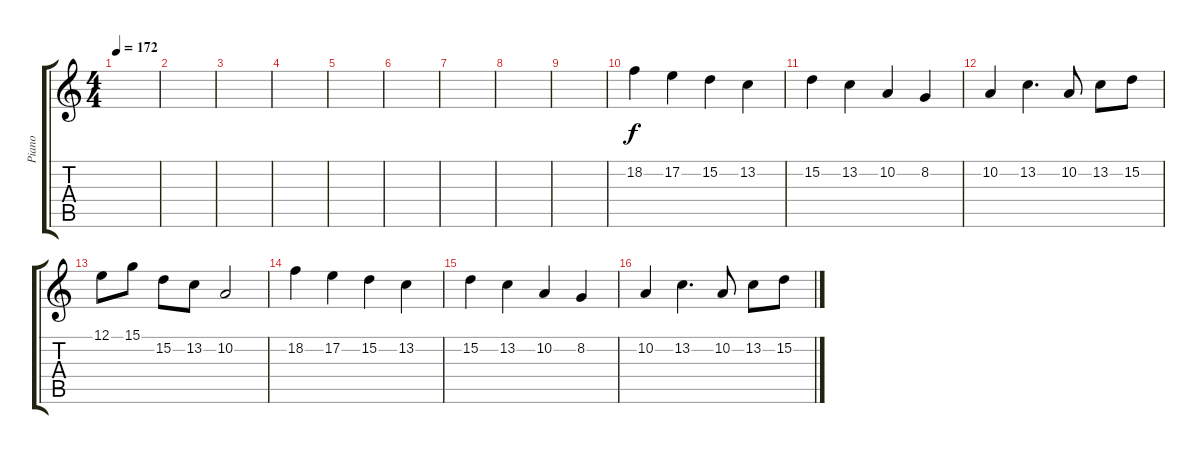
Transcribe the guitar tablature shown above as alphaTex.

\track ("Piano" "Piano") {instrument pad3polysynth}
\staff {score tabs}
\tuning (E4 B3 G3 D3 A2 E2) {hide}
\ts (4 4)
\tempo 172
\clef g2
\ks c
|
|
|
|
|
|
|
|
|
18.2.4 17.2.4 15.2.4 13.2.4 |
15.2.4 13.2.4 10.2.4 8.2.4 |
10.2.4 13.2.4{d} 10.2.8 13.2.8 15.2.8 |
12.1.8 15.1.8 15.2.8 13.2.8 10.2.2 |
18.2.4 17.2.4 15.2.4 13.2.4 |
15.2.4 13.2.4 10.2.4 8.2.4 |
10.2.4 13.2.4{d} 10.2.8 13.2.8 15.2.8
